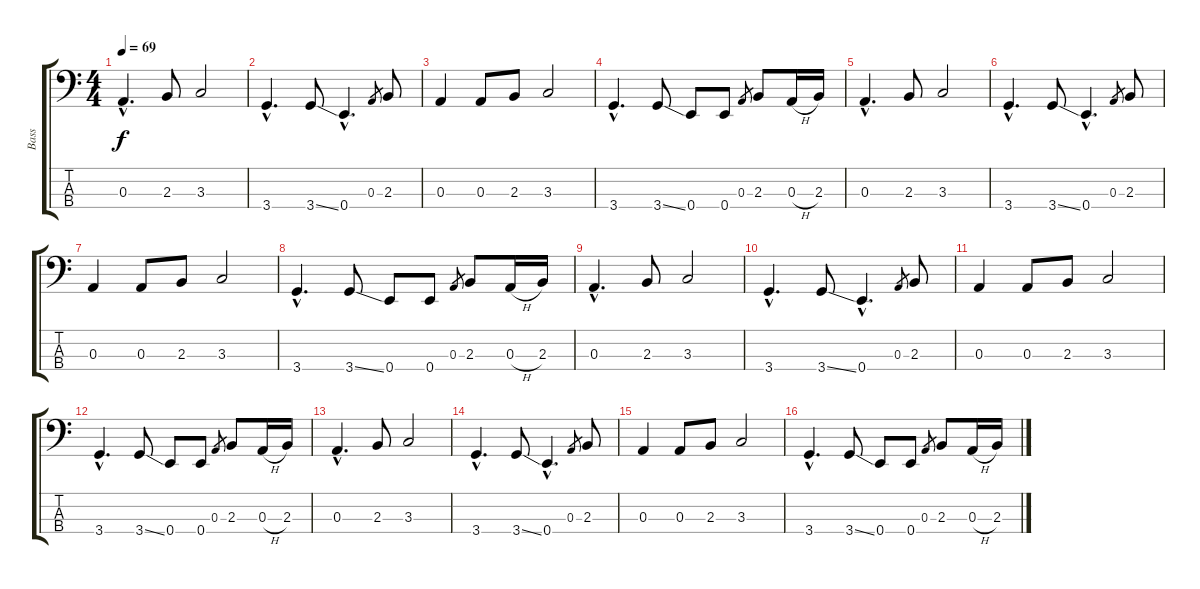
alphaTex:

\track ("Bass" "Bass") {instrument electricbassfinger}
\staff {score tabs}
\tuning (G2 D2 A1 E1) {hide}
\ts (4 4)
\tempo 69
\clef f4
\ks c
0.3{hac}.4{d dy f} 2.3.8 3.3.2 |
3.4{hac}.4{d} 3.4{ss}.8 0.4{hac}.4{d} 0.3.8{gr} 2.3.8 |
0.3.4 0.3.8 2.3.8 3.3.2 |
3.4{hac}.4{d} 3.4{ss}.8 0.4.8 0.4.8 0.3.8{gr} 2.3.8 0.3{h}.16 2.3.16 |
0.3{hac}.4{d} 2.3.8 3.3.2 |
3.4{hac}.4{d} 3.4{ss}.8 0.4{hac}.4{d} 0.3.8{gr} 2.3.8 |
0.3.4 0.3.8 2.3.8 3.3.2 |
3.4{hac}.4{d} 3.4{ss}.8 0.4.8 0.4.8 0.3.8{gr} 2.3.8 0.3{h}.16 2.3.16 |
0.3{hac}.4{d} 2.3.8 3.3.2 |
3.4{hac}.4{d} 3.4{ss}.8 0.4{hac}.4{d} 0.3.8{gr} 2.3.8 |
0.3.4 0.3.8 2.3.8 3.3.2 |
3.4{hac}.4{d} 3.4{ss}.8 0.4.8 0.4.8 0.3.8{gr} 2.3.8 0.3{h}.16 2.3.16 |
0.3{hac}.4{d} 2.3.8 3.3.2 |
3.4{hac}.4{d} 3.4{ss}.8 0.4{hac}.4{d} 0.3.8{gr} 2.3.8 |
0.3.4 0.3.8 2.3.8 3.3.2 |
3.4{hac}.4{d} 3.4{ss}.8 0.4.8 0.4.8 0.3.8{gr} 2.3.8 0.3{h}.16 2.3.16
